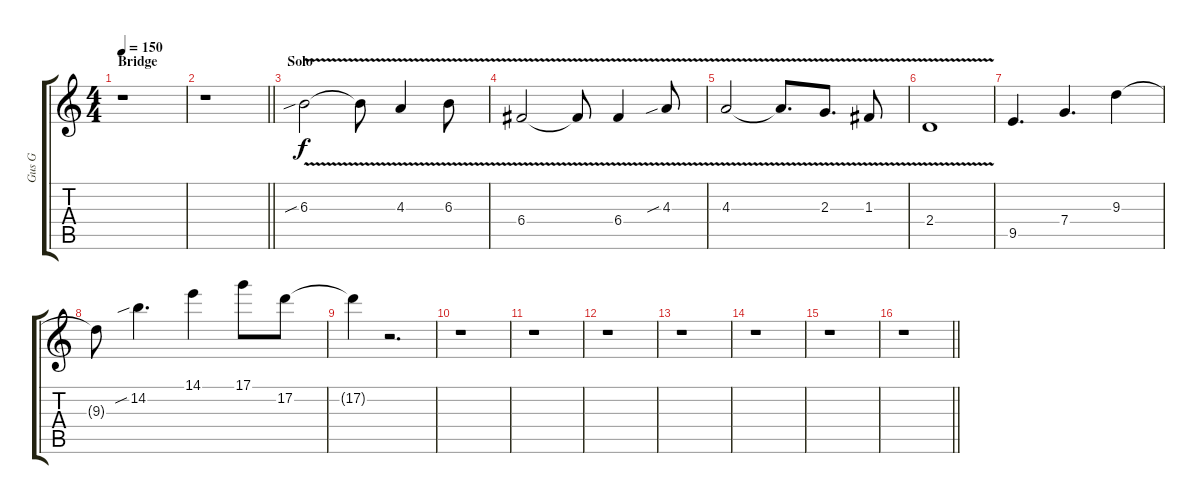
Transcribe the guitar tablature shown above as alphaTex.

\track ("Gus G" "Gus G") {instrument distortionguitar}
\staff {score tabs}
\tuning (D4 A3 F3 C3 G2 D2) {hide}
\ts (4 4)
\section ("" "Bridge")
\tempo 150
\clef g2
\ks c
r.1{dy f} |
\barLineRight lightlight
r.1 |
\section ("" "Solo")
6.3{v sib}.2 6.3{t}.8 4.3{v}.4 6.3{v}.8 |
6.4{v}.2 6.4{t}.8 6.4{v}.4 4.3{v sib}.8 |
4.3{v}.2 4.3{t}.8{d} 2.3{v}.8{d} 1.3{v}.8 |
2.4{v}.1 |
9.5.4{d} 7.4.4{d} 9.3.4 |
9.3{t}.8 14.2{sib}.4{d} 14.1.4 17.1.8 17.2.8 |
17.2{t}.4 r.2{d} |
r.1 |
r.1 |
r.1 |
r.1 |
r.1 |
r.1 |
\barLineRight lightlight
r.1
